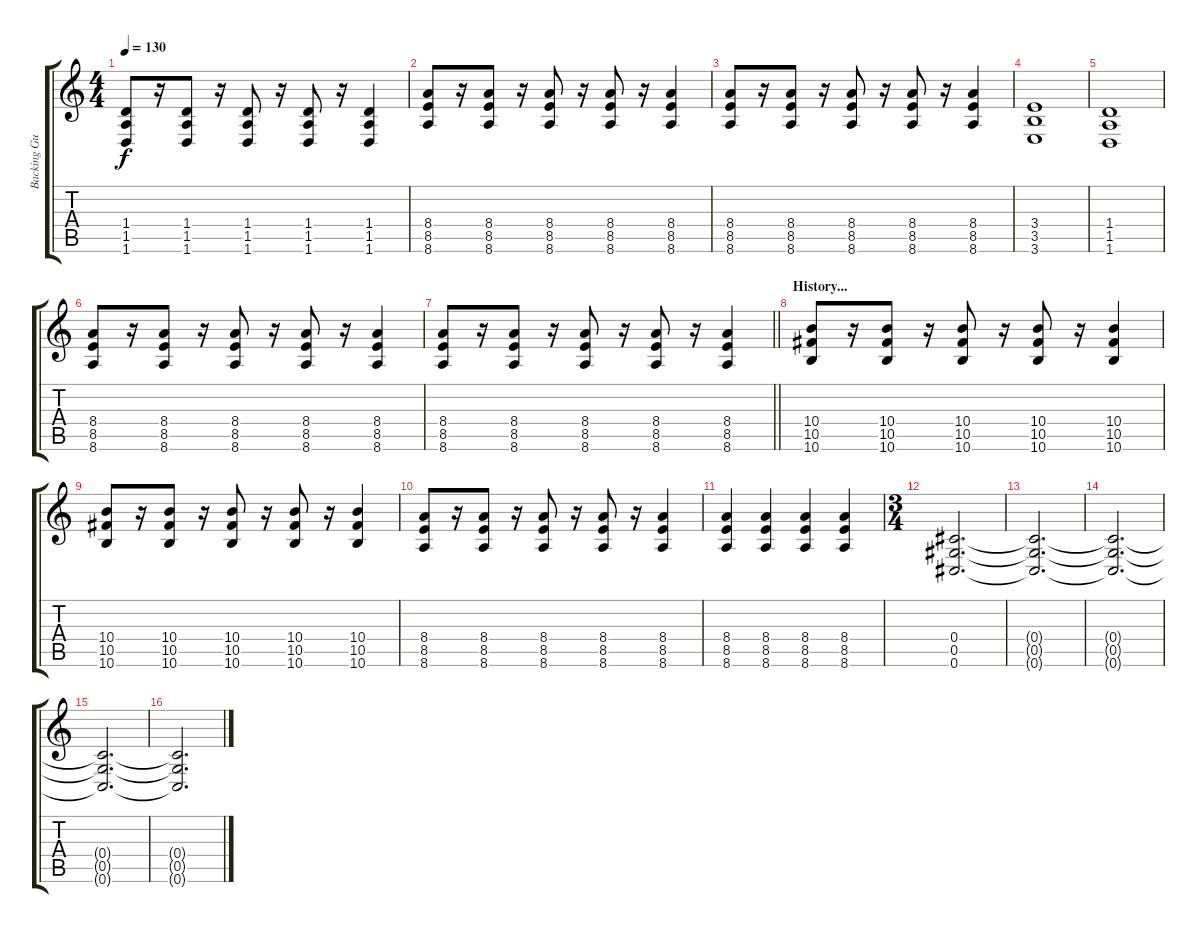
\track ("Backing Guitar" "Backing Gu") {instrument overdrivenguitar}
\staff {score tabs}
\tuning (Eb4 Bb3 Gb3 Db3 Ab2 Db2) {hide}
\ts (4 4)
\tempo 130
\clef g2
\ks c
(1.4 1.5 1.6).8{dy f instrument overdrivenguitar} r.16 (1.4 1.5 1.6).8 r.16 (1.4 1.5 1.6).8 r.16 (1.4 1.5 1.6).8 r.16 (1.4 1.5 1.6).4 |
(8.4 8.5 8.6).8 r.16 (8.4 8.5 8.6).8 r.16 (8.4 8.5 8.6).8 r.16 (8.4 8.5 8.6).8 r.16 (8.4 8.5 8.6).4 |
(8.4 8.5 8.6).8 r.16 (8.4 8.5 8.6).8 r.16 (8.4 8.5 8.6).8 r.16 (8.4 8.5 8.6).8 r.16 (8.4 8.5 8.6).4 |
(3.4 3.5 3.6).1 |
(1.4 1.5 1.6).1 |
(8.4 8.5 8.6).8 r.16 (8.4 8.5 8.6).8 r.16 (8.4 8.5 8.6).8 r.16 (8.4 8.5 8.6).8 r.16 (8.4 8.5 8.6).4 |
\barLineRight lightlight
(8.4 8.5 8.6).8 r.16 (8.4 8.5 8.6).8 r.16 (8.4 8.5 8.6).8 r.16 (8.4 8.5 8.6).8 r.16 (8.4 8.5 8.6).4 |
\section ("" "History...")
(10.4 10.5 10.6).8 r.16 (10.4 10.5 10.6).8 r.16 (10.4 10.5 10.6).8 r.16 (10.4 10.5 10.6).8 r.16 (10.4 10.5 10.6).4 |
(10.4 10.5 10.6).8 r.16 (10.4 10.5 10.6).8 r.16 (10.4 10.5 10.6).8 r.16 (10.4 10.5 10.6).8 r.16 (10.4 10.5 10.6).4 |
(8.4 8.5 8.6).8 r.16 (8.4 8.5 8.6).8 r.16 (8.4 8.5 8.6).8 r.16 (8.4 8.5 8.6).8 r.16 (8.4 8.5 8.6).4 |
(8.4 8.5 8.6).4 (8.4 8.5 8.6).4 (8.4 8.5 8.6).4 (8.4 8.5 8.6).4 |
\ts (3 4)
(0.4 0.5 0.6).2{d} |
(0.4{t} 0.5{t} 0.6{t}).2{d} |
(0.4{t} 0.5{t} 0.6{t}).2{d} |
(0.4{t} 0.5{t} 0.6{t}).2{d} |
(0.4{t} 0.5{t} 0.6{t}).2{d}
